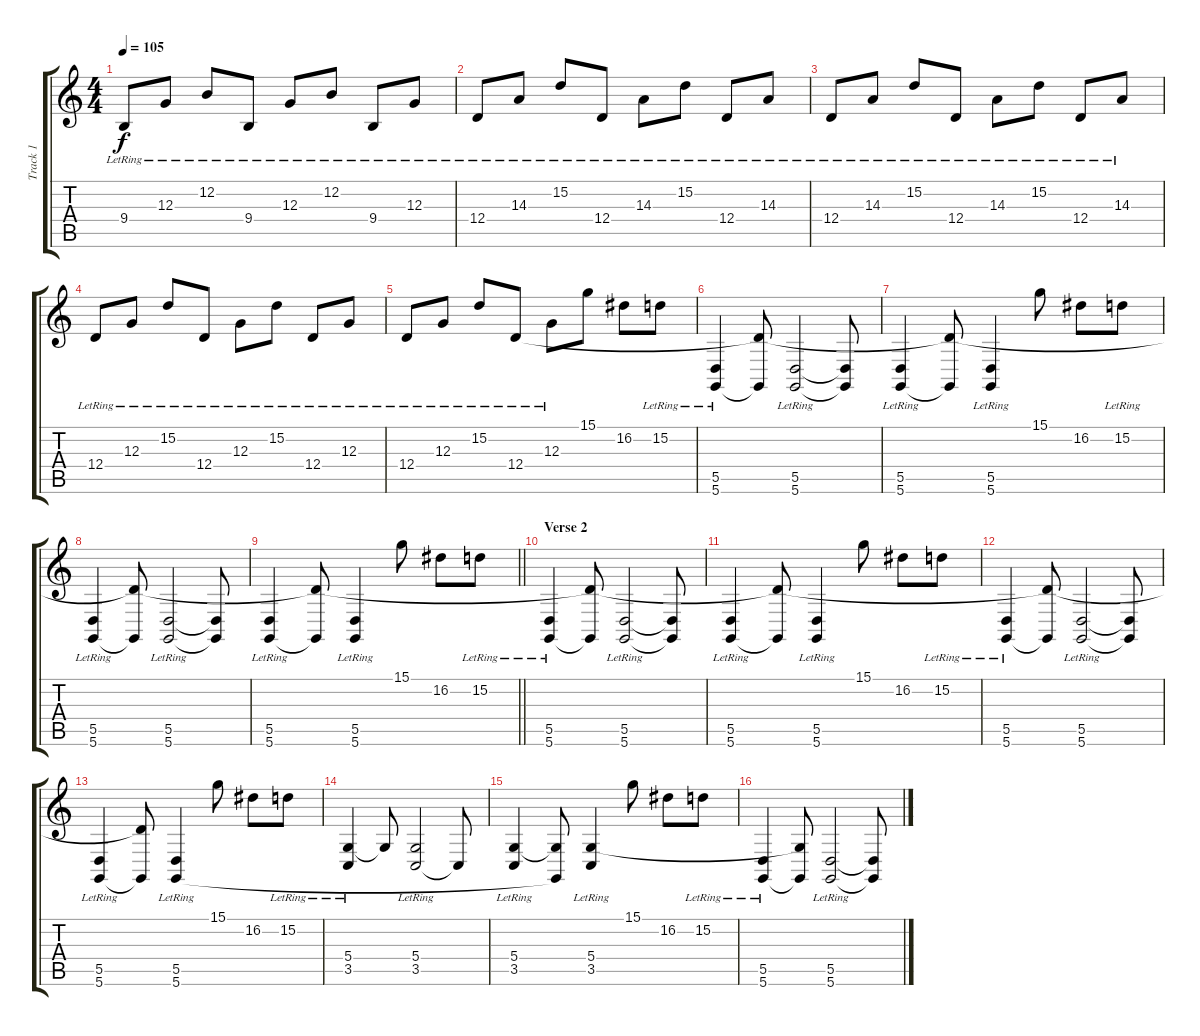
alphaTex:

\track ("Track 1" "Track 1") {instrument brightacousticpiano}
\staff {score tabs}
\tuning (E4 B3 G3 D3 A2 D2) {hide}
\ts (4 4)
\tempo 105
\clef g2
\ks c
9.4{lr}.8{dy f} 12.3{lr}.8 12.2{lr}.8 9.4{lr}.8 12.3{lr}.8 12.2{lr}.8 9.4{lr}.8 12.3{lr}.8 |
12.4{lr}.8 14.3{lr}.8 15.2{lr}.8 12.4{lr}.8 14.3{lr}.8 15.2{lr}.8 12.4{lr}.8 14.3{lr}.8 |
12.4{lr}.8 14.3{lr}.8 15.2{lr}.8 12.4{lr}.8 14.3{lr}.8 15.2{lr}.8 12.4{lr}.8 14.3{lr}.8 |
12.4{lr}.8 12.3{lr}.8 15.2{lr}.8 12.4{lr}.8 12.3{lr}.8 15.2{lr}.8 12.4{lr}.8 12.3{lr}.8 |
12.4{lr}.8 12.3{lr}.8 15.2{lr}.8 12.4{lr}.8 12.3{lr}.8 15.1.8 16.2.8 15.2{lr}.8 |
(5.5{lr} 5.6{lr}).4 (12.4{t} 5.6{t}).8 (5.5{lr} 5.6{lr}).2 (5.5{t} 5.6{t}).8 |
(5.5{lr} 5.6{lr}).4 (12.4{t} 5.6{t}).8 (5.5{lr} 5.6{lr}).4 15.1.8 16.2.8 15.2{lr}.8 |
(5.5{lr} 5.6{lr}).4 (12.4{t} 5.6{t}).8 (5.5{lr} 5.6{lr}).2 (5.5{t} 5.6{t}).8 |
\barLineRight lightlight
(5.5{lr} 5.6{lr}).4 (12.4{t} 5.6{t}).8 (5.5{lr} 5.6{lr}).4 15.1.8 16.2.8 15.2{lr}.8 |
\section ("" "Verse 2")
(5.5{lr} 5.6{lr}).4 (12.4{t} 5.6{t}).8 (5.5{lr} 5.6{lr}).2 (5.5{t} 5.6{t}).8 |
(5.5{lr} 5.6{lr}).4 (12.4{t} 5.6{t}).8 (5.5{lr} 5.6{lr}).4 15.1.8 16.2.8 15.2{lr}.8 |
(5.5{lr} 5.6{lr}).4 (12.4{t} 5.6{t}).8 (5.5{lr} 5.6{lr}).2 (5.5{t} 5.6{t}).8 |
(5.5{lr} 5.6{lr}).4 (12.4{t} 5.6{t}).8 (5.5{lr} 5.6{lr}).4 15.1.8 16.2.8 15.2{lr}.8 |
(5.4{lr} 3.5{lr}).4 5.4{t}.8 (5.4{lr} 3.5{lr}).2 3.5{t}.8 |
(5.4{lr} 3.5{lr}).4 (5.4{t} 5.6{t}).8 (5.4{lr} 3.5{lr}).4 15.1.8 16.2.8 15.2{lr}.8 |
(5.5{lr} 5.6{lr}).4 (5.4{t} 5.6{t}).8 (5.5{lr} 5.6{lr}).2 (5.5{t} 5.6{t}).8
